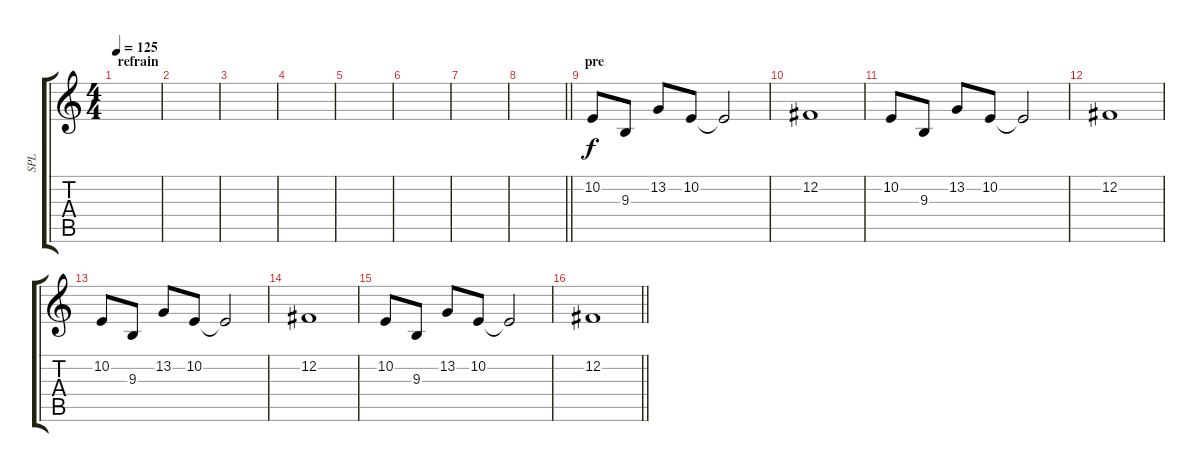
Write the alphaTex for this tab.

\track ("SPL" "SPL") {instrument lead2sawtooth}
\staff {score tabs}
\tuning (B3 Gb3 D3 A2 E2 B1) {hide}
\ts (4 4)
\section ("" "refrain")
\tempo 125
\clef g2
\ks c
|
|
|
|
|
|
|
\barLineRight lightlight
|
\section ("" "pre ")
10.2.8 9.3.8 13.2.8 10.2.8 10.2{t}.2 |
12.2.1 |
10.2.8 9.3.8 13.2.8 10.2.8 10.2{t}.2 |
12.2.1 |
10.2.8 9.3.8 13.2.8 10.2.8 10.2{t}.2 |
12.2.1 |
10.2.8 9.3.8 13.2.8 10.2.8 10.2{t}.2 |
\barLineRight lightlight
12.2.1
